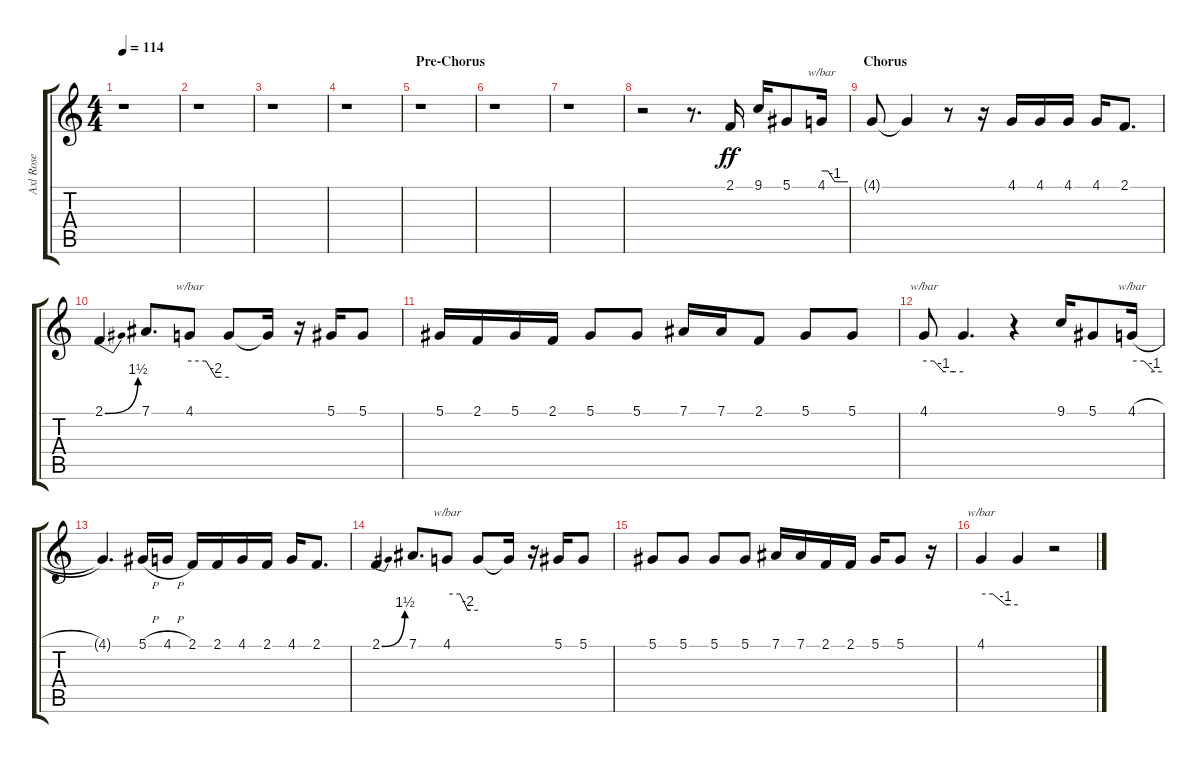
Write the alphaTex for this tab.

\track ("Axl Rose" "Axl Rose") {instrument lead5charang}
\staff {score tabs}
\tuning (Eb4 Bb3 Gb3 Db3 Ab2 Eb2) {hide}
\ts (4 4)
\tempo 114
\clef g2
\ks c
r.1{dy ff} |
r.1 |
r.1 |
r.1 |
\section ("" "Pre-Chorus")
r.1 |
r.1 |
r.1 |
r.2 r.8{d} 2.1.16 9.1.16 5.1.8 4.1.16{tbe (custom default 0 0 15 0 30 -4 45 -4 60 -4)} |
\section ("" "Chorus")
4.1{t}.8 4.1{t}.4 r.8 r.16 4.1.16 4.1.16 4.1.16 4.1.16 2.1.8{d} |
2.1{be (bend 0 0 60 6)}.4 7.1.8{d} 4.1.8{tbe (custom default 0 0 25 0 40 -8 45 -8 60 -8)} 4.1{t}.8 4.1{t}.16 r.16 5.1.16 5.1.8 |
5.1.16 2.1.16 5.1.16 2.1.16 5.1.8 5.1.8 7.1.16 7.1.16 2.1.8 5.1.8 5.1.8 |
4.1.8{tbe (custom default 0 0 15 0 30 -4 45 -4 60 -4)} 4.1{t}.4{d} r.4 9.1.16 5.1.8 4.1{h}.16{tbe (custom default 0 0 24 0 45 -4 60 -4)} |
4.1{t}.4{d} 5.1{h}.16 4.1{h}.16 2.1.16 2.1.16 4.1.16 2.1.16 4.1.16 2.1.8{d} |
2.1{be (bend 0 0 60 6)}.4 7.1.8{d} 4.1.8{tbe (custom default 0 0 25 0 40 -8 45 -8 60 -8)} 4.1{t}.8 4.1{t}.16 r.16 5.1.16 5.1.8 |
5.1.8 5.1.8 5.1.8 5.1.8 7.1.16 7.1.16 2.1.16 2.1.16 5.1.16 5.1.8 r.16 |
4.1.4{tbe (custom default 0 0 19 0 40 -4 45 -4 60 -4)} 4.1{t}.4 r.2
